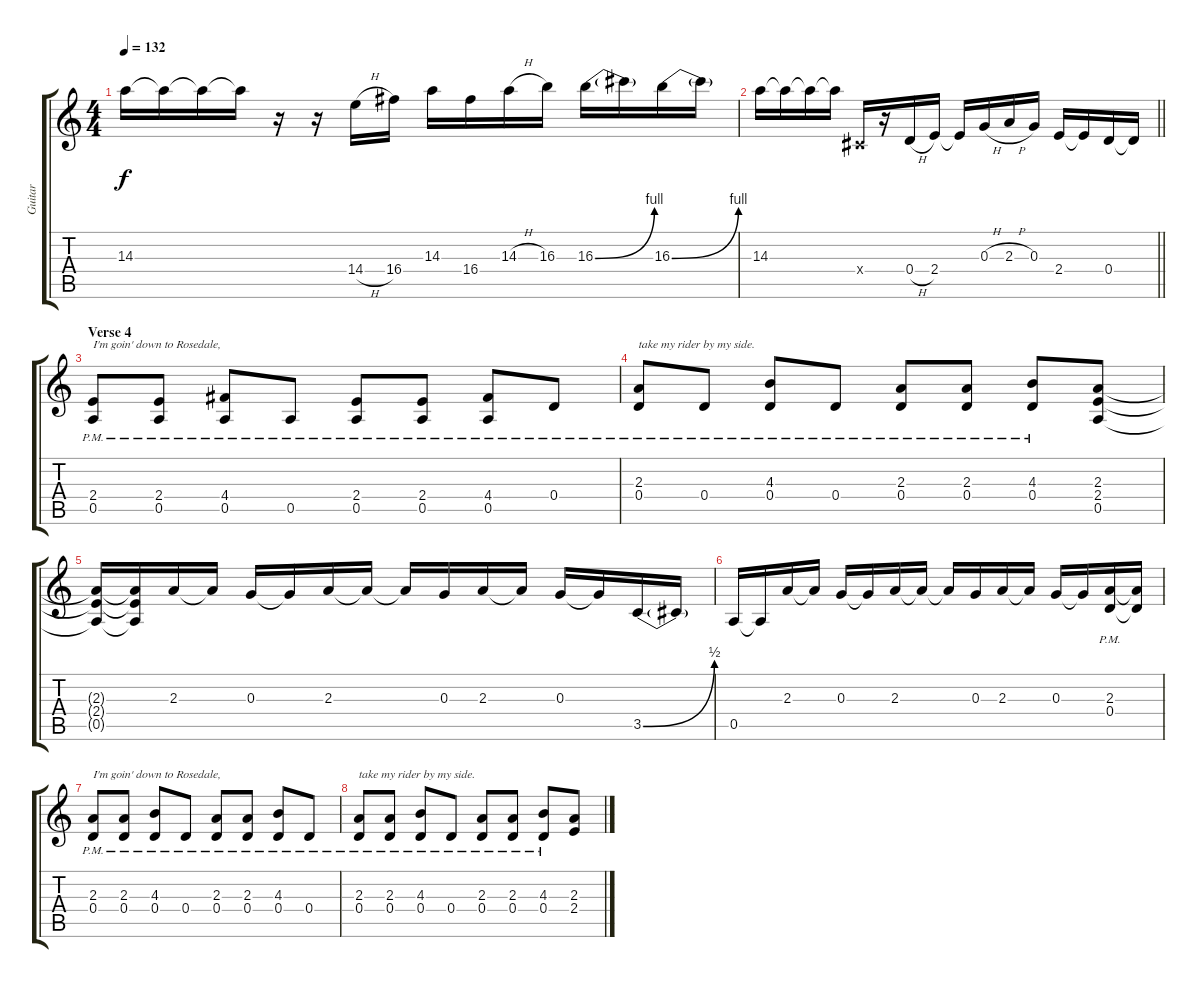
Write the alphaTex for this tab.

\track ("Guitar" "Guitar") {instrument overdrivenguitar}
\staff {score tabs}
\tuning (E4 B3 G3 D3 A2 E2) {hide}
\ts (4 4)
\tempo 132
\clef g2
\ks c
14.3.16{dy f} 14.3{t}.16 14.3{t}.16 14.3{t}.16 r.16 r.16 14.4{h}.16 16.4.16 14.3.16 16.4.16 14.3{h}.16 16.3.16 16.3{be (bend 0 0 60 4)}.16 16.3{t}.16 16.3{be (bend 0 0 60 4)}.16 16.3{t}.16 |
\barLineRight lightlight
14.3.16 14.3{t}.16 14.3{t}.16 14.3{t}.16 -1.4{x}.16 r.16 0.4{h}.16 2.4.16 2.4{t}.16 0.3{h}.16 2.3{h}.16 0.3.16 2.4.16 2.4{t}.16 0.4.16 0.4{t}.16 |
\section ("" "Verse 4")
(2.4{pm} 0.5{pm}).8{txt "I'm goin' down to Rosedale," volume 8} (2.4{pm} 0.5{pm}).8 (4.4{pm} 0.5{pm}).8 0.5{pm}.8 (2.4{pm} 0.5{pm}).8 (2.4{pm} 0.5{pm}).8 (4.4{pm} 0.5{pm}).8 0.4{pm}.8 |
(2.3{pm} 0.4{pm}).8{txt "take my rider by my side."} 0.4{pm}.8 (4.3{pm} 0.4{pm}).8 0.4{pm}.8 (2.3{pm} 0.4{pm}).8 (2.3{pm} 0.4{pm}).8 (4.3{pm} 0.4{pm}).8 (2.3 2.4 0.5).8{volume 16} |
(2.3{t} 2.4{t} 0.5{t}).16 (2.3{t} 2.4{t} 0.5{t}).16 2.3.16 2.3{t}.16 0.3.16 0.3{t}.16 2.3.16 2.3{t}.16 2.3{t}.16 0.3.16 2.3.16 2.3{t}.16 0.3.16 0.3{t}.16 3.5{be (bend 0 0 60 2)}.16 3.5{t}.16 |
0.5.16 0.5{t}.16 2.3.16 2.3{t}.16 0.3.16 0.3{t}.16 2.3.16 2.3{t}.16 2.3{t}.16 0.3.16 2.3.16 2.3{t}.16 0.3.16 0.3{t}.16 (2.3{pm} 0.4{pm}).16{volume 8} (2.3{t} 0.4{t}).16 |
(2.3{pm} 0.4{pm}).8{txt "I'm goin' down to Rosedale,"} (2.3{pm} 0.4{pm}).8 (4.3{pm} 0.4{pm}).8 0.4{pm}.8 (2.3{pm} 0.4{pm}).8 (2.3{pm} 0.4{pm}).8 (4.3{pm} 0.4{pm}).8 0.4{pm}.8 |
(2.3{pm} 0.4{pm}).8{txt "take my rider by my side."} (2.3{pm} 0.4{pm}).8 (4.3{pm} 0.4{pm}).8 0.4{pm}.8 (2.3{pm} 0.4{pm}).8 (2.3{pm} 0.4{pm}).8 (4.3{pm} 0.4{pm}).8 (2.3 2.4).8{volume 16}
